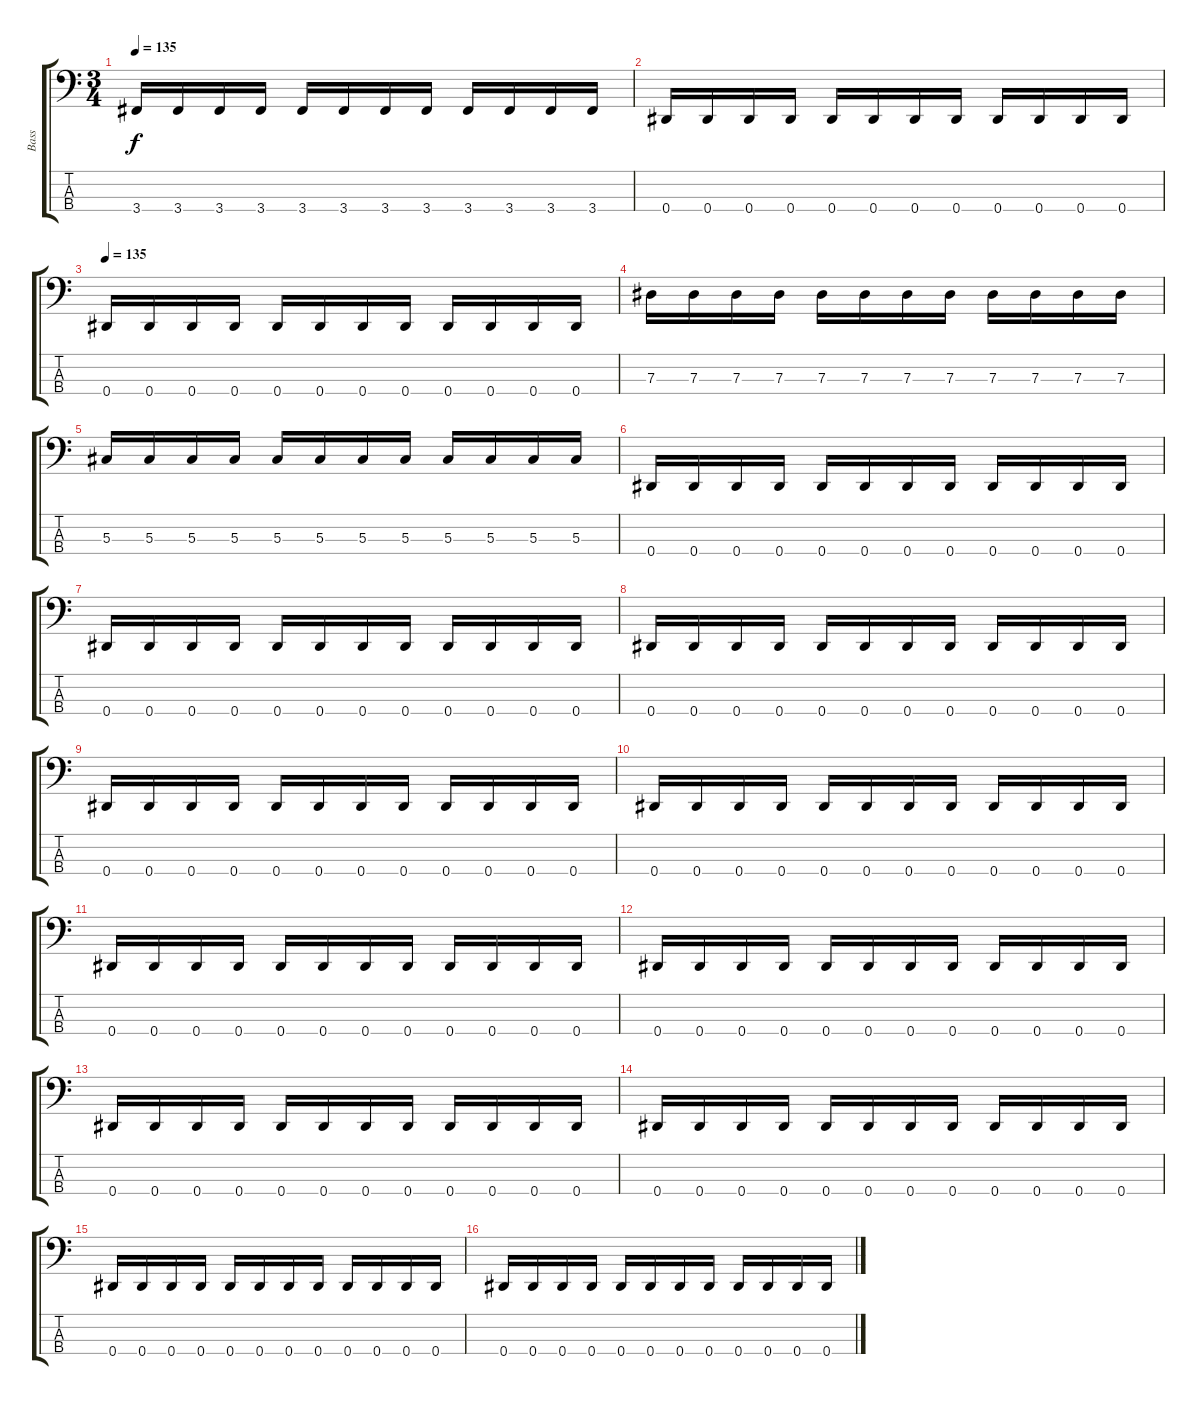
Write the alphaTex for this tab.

\track ("Bass" "Bass") {instrument electricbassfinger}
\staff {score tabs}
\tuning (Gb2 Db2 Ab1 Eb1) {hide}
\ts (3 4)
\tempo 135
\clef f4
\ks c
3.4.16{dy f} 3.4.16 3.4.16 3.4.16 3.4.16 3.4.16 3.4.16 3.4.16 3.4.16 3.4.16 3.4.16 3.4.16 |
0.4.16 0.4.16 0.4.16 0.4.16 0.4.16 0.4.16 0.4.16 0.4.16 0.4.16 0.4.16 0.4.16 0.4.16 |
\tempo 135
0.4.16 0.4.16 0.4.16 0.4.16 0.4.16 0.4.16 0.4.16 0.4.16 0.4.16 0.4.16 0.4.16 0.4.16 |
7.3.16 7.3.16 7.3.16 7.3.16 7.3.16 7.3.16 7.3.16 7.3.16 7.3.16 7.3.16 7.3.16 7.3.16 |
5.3.16 5.3.16 5.3.16 5.3.16 5.3.16 5.3.16 5.3.16 5.3.16 5.3.16 5.3.16 5.3.16 5.3.16 |
0.4.16 0.4.16 0.4.16 0.4.16 0.4.16 0.4.16 0.4.16 0.4.16 0.4.16 0.4.16 0.4.16 0.4.16 |
0.4.16 0.4.16 0.4.16 0.4.16 0.4.16 0.4.16 0.4.16 0.4.16 0.4.16 0.4.16 0.4.16 0.4.16 |
0.4.16 0.4.16 0.4.16 0.4.16 0.4.16 0.4.16 0.4.16 0.4.16 0.4.16 0.4.16 0.4.16 0.4.16 |
0.4.16 0.4.16 0.4.16 0.4.16 0.4.16 0.4.16 0.4.16 0.4.16 0.4.16 0.4.16 0.4.16 0.4.16 |
0.4.16 0.4.16 0.4.16 0.4.16 0.4.16 0.4.16 0.4.16 0.4.16 0.4.16 0.4.16 0.4.16 0.4.16 |
0.4.16 0.4.16 0.4.16 0.4.16 0.4.16 0.4.16 0.4.16 0.4.16 0.4.16 0.4.16 0.4.16 0.4.16 |
0.4.16 0.4.16 0.4.16 0.4.16 0.4.16 0.4.16 0.4.16 0.4.16 0.4.16 0.4.16 0.4.16 0.4.16 |
0.4.16 0.4.16 0.4.16 0.4.16 0.4.16 0.4.16 0.4.16 0.4.16 0.4.16 0.4.16 0.4.16 0.4.16 |
0.4.16 0.4.16 0.4.16 0.4.16 0.4.16 0.4.16 0.4.16 0.4.16 0.4.16 0.4.16 0.4.16 0.4.16 |
0.4.16 0.4.16 0.4.16 0.4.16 0.4.16 0.4.16 0.4.16 0.4.16 0.4.16 0.4.16 0.4.16 0.4.16 |
0.4.16 0.4.16 0.4.16 0.4.16 0.4.16 0.4.16 0.4.16 0.4.16 0.4.16 0.4.16 0.4.16 0.4.16
